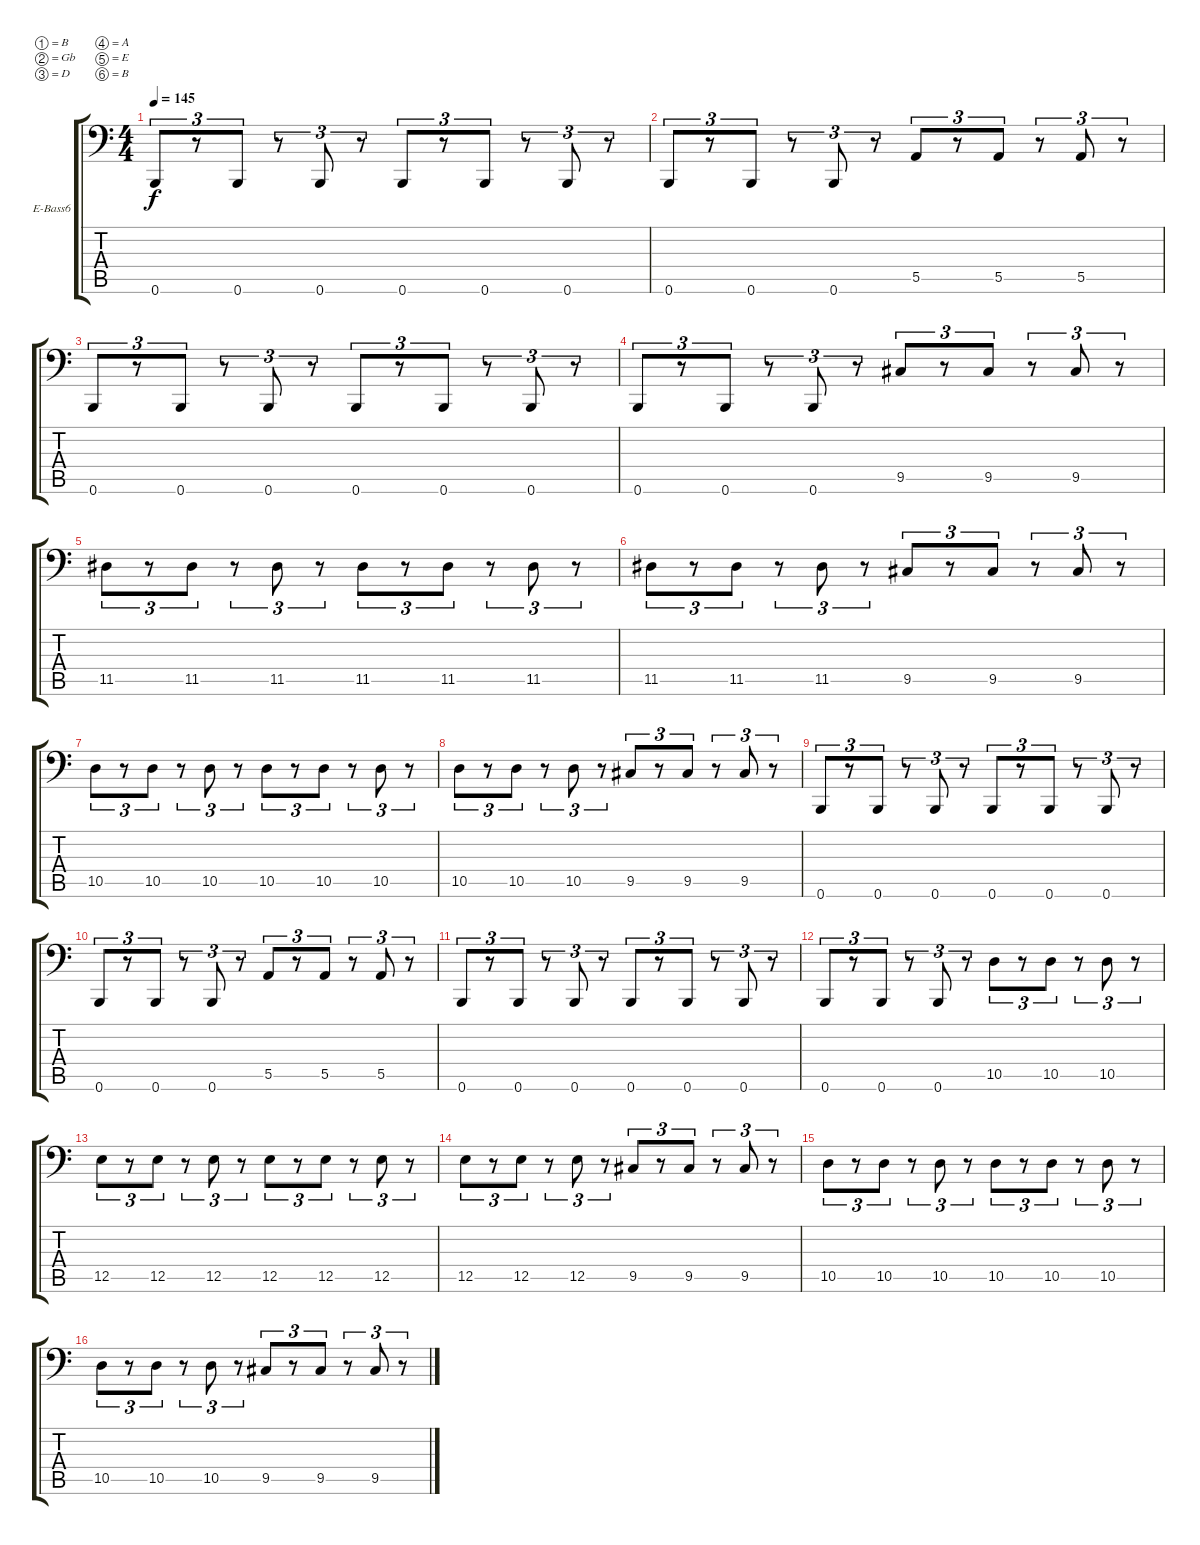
\bracketExtendMode groupsimilarinstruments
\firstSystemTrackNameOrientation horizontal
\otherSystemsTrackNameOrientation horizontal
\track ("TED LUNDSTROM" "E-Bass6") {instrument electricbasspick}
\staff {score tabs}
\tuning (B2 Gb2 D2 A1 E1 B0)
\ts (4 4)
\tempo 145
\clef f4
\ks c
0.6.8{tu (3 2) dy f} r.8{tu (3 2)} 0.6.8{tu (3 2)} r.8{tu (3 2)} 0.6.8{tu (3 2)} r.8{tu (3 2)} 0.6.8{tu (3 2)} r.8{tu (3 2)} 0.6.8{tu (3 2)} r.8{tu (3 2)} 0.6.8{tu (3 2)} r.8{tu (3 2)} |
0.6.8{tu (3 2)} r.8{tu (3 2)} 0.6.8{tu (3 2)} r.8{tu (3 2)} 0.6.8{tu (3 2)} r.8{tu (3 2)} 5.5.8{tu (3 2)} r.8{tu (3 2)} 5.5.8{tu (3 2)} r.8{tu (3 2)} 5.5.8{tu (3 2)} r.8{tu (3 2)} |
0.6.8{tu (3 2)} r.8{tu (3 2)} 0.6.8{tu (3 2)} r.8{tu (3 2)} 0.6.8{tu (3 2)} r.8{tu (3 2)} 0.6.8{tu (3 2)} r.8{tu (3 2)} 0.6.8{tu (3 2)} r.8{tu (3 2)} 0.6.8{tu (3 2)} r.8{tu (3 2)} |
0.6.8{tu (3 2)} r.8{tu (3 2)} 0.6.8{tu (3 2)} r.8{tu (3 2)} 0.6.8{tu (3 2)} r.8{tu (3 2)} 9.5.8{tu (3 2)} r.8{tu (3 2)} 9.5.8{tu (3 2)} r.8{tu (3 2)} 9.5.8{tu (3 2)} r.8{tu (3 2)} |
11.5.8{tu (3 2)} r.8{tu (3 2)} 11.5.8{tu (3 2)} r.8{tu (3 2)} 11.5.8{tu (3 2)} r.8{tu (3 2)} 11.5.8{tu (3 2)} r.8{tu (3 2)} 11.5.8{tu (3 2)} r.8{tu (3 2)} 11.5.8{tu (3 2)} r.8{tu (3 2)} |
11.5.8{tu (3 2)} r.8{tu (3 2)} 11.5.8{tu (3 2)} r.8{tu (3 2)} 11.5.8{tu (3 2)} r.8{tu (3 2)} 9.5.8{tu (3 2)} r.8{tu (3 2)} 9.5.8{tu (3 2)} r.8{tu (3 2)} 9.5.8{tu (3 2)} r.8{tu (3 2)} |
10.5.8{tu (3 2)} r.8{tu (3 2)} 10.5.8{tu (3 2)} r.8{tu (3 2)} 10.5.8{tu (3 2)} r.8{tu (3 2)} 10.5.8{tu (3 2)} r.8{tu (3 2)} 10.5.8{tu (3 2)} r.8{tu (3 2)} 10.5.8{tu (3 2)} r.8{tu (3 2)} |
10.5.8{tu (3 2)} r.8{tu (3 2)} 10.5.8{tu (3 2)} r.8{tu (3 2)} 10.5.8{tu (3 2)} r.8{tu (3 2)} 9.5.8{tu (3 2)} r.8{tu (3 2)} 9.5.8{tu (3 2)} r.8{tu (3 2)} 9.5.8{tu (3 2)} r.8{tu (3 2)} |
0.6.8{tu (3 2)} r.8{tu (3 2)} 0.6.8{tu (3 2)} r.8{tu (3 2)} 0.6.8{tu (3 2)} r.8{tu (3 2)} 0.6.8{tu (3 2)} r.8{tu (3 2)} 0.6.8{tu (3 2)} r.8{tu (3 2)} 0.6.8{tu (3 2)} r.8{tu (3 2)} |
0.6.8{tu (3 2)} r.8{tu (3 2)} 0.6.8{tu (3 2)} r.8{tu (3 2)} 0.6.8{tu (3 2)} r.8{tu (3 2)} 5.5.8{tu (3 2)} r.8{tu (3 2)} 5.5.8{tu (3 2)} r.8{tu (3 2)} 5.5.8{tu (3 2)} r.8{tu (3 2)} |
0.6.8{tu (3 2)} r.8{tu (3 2)} 0.6.8{tu (3 2)} r.8{tu (3 2)} 0.6.8{tu (3 2)} r.8{tu (3 2)} 0.6.8{tu (3 2)} r.8{tu (3 2)} 0.6.8{tu (3 2)} r.8{tu (3 2)} 0.6.8{tu (3 2)} r.8{tu (3 2)} |
0.6.8{tu (3 2)} r.8{tu (3 2)} 0.6.8{tu (3 2)} r.8{tu (3 2)} 0.6.8{tu (3 2)} r.8{tu (3 2)} 10.5.8{tu (3 2)} r.8{tu (3 2)} 10.5.8{tu (3 2)} r.8{tu (3 2)} 10.5.8{tu (3 2)} r.8{tu (3 2)} |
12.5.8{tu (3 2)} r.8{tu (3 2)} 12.5.8{tu (3 2)} r.8{tu (3 2)} 12.5.8{tu (3 2)} r.8{tu (3 2)} 12.5.8{tu (3 2)} r.8{tu (3 2)} 12.5.8{tu (3 2)} r.8{tu (3 2)} 12.5.8{tu (3 2)} r.8{tu (3 2)} |
12.5.8{tu (3 2)} r.8{tu (3 2)} 12.5.8{tu (3 2)} r.8{tu (3 2)} 12.5.8{tu (3 2)} r.8{tu (3 2)} 9.5.8{tu (3 2)} r.8{tu (3 2)} 9.5.8{tu (3 2)} r.8{tu (3 2)} 9.5.8{tu (3 2)} r.8{tu (3 2)} |
10.5.8{tu (3 2)} r.8{tu (3 2)} 10.5.8{tu (3 2)} r.8{tu (3 2)} 10.5.8{tu (3 2)} r.8{tu (3 2)} 10.5.8{tu (3 2)} r.8{tu (3 2)} 10.5.8{tu (3 2)} r.8{tu (3 2)} 10.5.8{tu (3 2)} r.8{tu (3 2)} |
10.5.8{tu (3 2)} r.8{tu (3 2)} 10.5.8{tu (3 2)} r.8{tu (3 2)} 10.5.8{tu (3 2)} r.8{tu (3 2)} 9.5.8{tu (3 2)} r.8{tu (3 2)} 9.5.8{tu (3 2)} r.8{tu (3 2)} 9.5.8{tu (3 2)} r.8{tu (3 2)}
